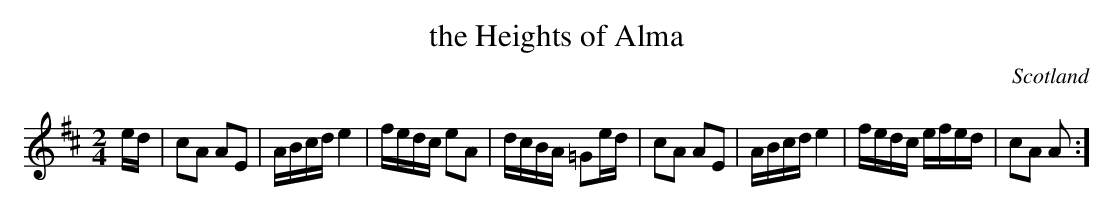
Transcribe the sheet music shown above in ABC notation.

X:1
T:the Heights of Alma
O:Scotland
M:2/4
K:D
ed | c2A2 A2E2 | ABcd e4 | fedc e2A2 | dcBA =G2ed | \
c2A2 A2E2 | ABcd e4 | fedc efed | c2A2 A2 :]
